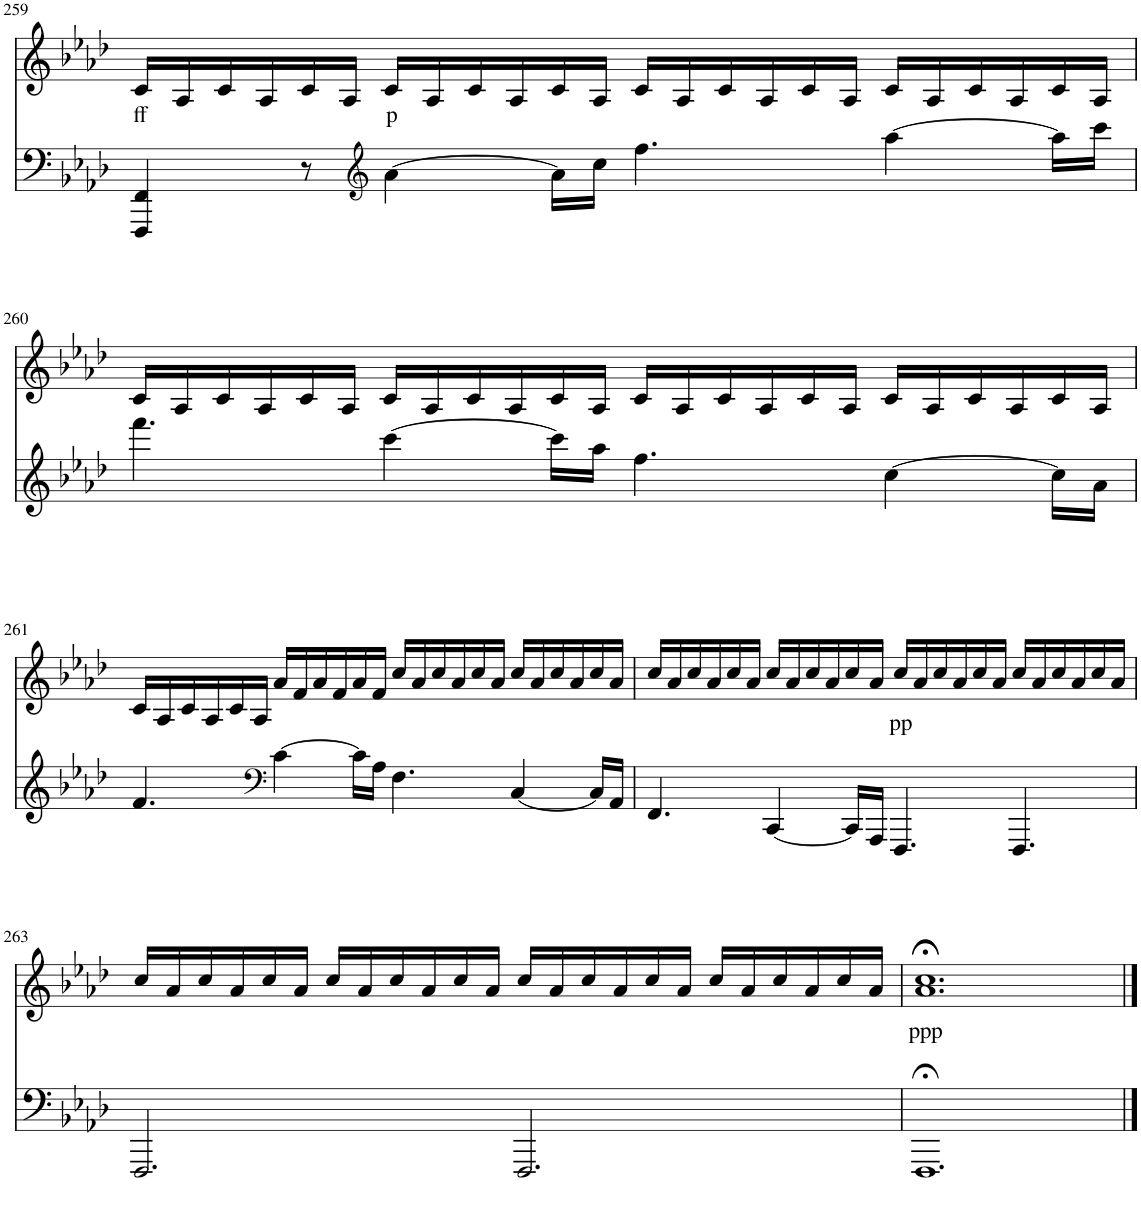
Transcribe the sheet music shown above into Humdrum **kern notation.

**kern	**kern	**text
*part2	*part1	*part1
*staff2	*staff1	*staff1
*I"piano	*I"piano	*
*I'Pno	*I'Pno	*
!!LO:PB:g=z
*clefF4	*clefG2	*
*k[b-e-a-d-]	*k[b-e-a-d-]	*
*M12/8	*M12/8	*
=259	=259	=259
!	!	!LO:LY:b
4FFF/ 4FF/	16c/LL	ff
.	16A-/	.
.	16c/	.
.	16A-/	.
8r	16c/	.
.	16A-/JJ	.
*clefG2	*	*
!	!	!LO:LY:b
[4a-\	16c/LL	p
.	16A-/	.
.	16c/	.
.	16A-/	.
16a-\LL]	16c/	.
16cc\JJ	16A-/JJ	.
4.ff\	16c/LL	.
.	16A-/	.
.	16c/	.
.	16A-/	.
.	16c/	.
.	16A-/JJ	.
[4aa-\	16c/LL	.
.	16A-/	.
.	16c/	.
.	16A-/	.
16aa-\LL]	16c/	.
16ccc\JJ	16A-/JJ	.
!!LO:LB:g=z
=260	=260	=260
4.fff\	16c/LL	.
.	16A-/	.
.	16c/	.
.	16A-/	.
.	16c/	.
.	16A-/JJ	.
[4ccc\	16c/LL	.
.	16A-/	.
.	16c/	.
.	16A-/	.
16ccc\LL]	16c/	.
16aa-\JJ	16A-/JJ	.
4.ff\	16c/LL	.
.	16A-/	.
.	16c/	.
.	16A-/	.
.	16c/	.
.	16A-/JJ	.
[4cc\	16c/LL	.
.	16A-/	.
.	16c/	.
.	16A-/	.
16cc\LL]	16c/	.
16a-\JJ	16A-/JJ	.
!!LO:LB:g=z
=261	=261	=261
4.f/	16c/LL	.
.	16A-/	.
.	16c/	.
.	16A-/	.
.	16c/	.
.	16A-/JJ	.
*clefF4	*	*
[4c\	16a-/LL	.
.	16f/	.
.	16a-/	.
.	16f/	.
16c\LL]	16a-/	.
16A-\JJ	16f/JJ	.
4.F\	16cc/LL	.
.	16a-/	.
.	16cc/	.
.	16a-/	.
.	16cc/	.
.	16a-/JJ	.
[4C/	16cc/LL	.
.	16a-/	.
.	16cc/	.
.	16a-/	.
16C/LL]	16cc/	.
16AA-/JJ	16a-/JJ	.
=262	=262	=262
4.FF/	16cc/LL	.
.	16a-/	.
.	16cc/	.
.	16a-/	.
.	16cc/	.
.	16a-/JJ	.
[4CC/	16cc/LL	.
.	16a-/	.
.	16cc/	.
.	16a-/	.
16CC/LL]	16cc/	.
16AAA-/JJ	16a-/JJ	.
!	!	!LO:LY:b
4.FFF/	16cc/LL	pp
.	16a-/	.
.	16cc/	.
.	16a-/	.
.	16cc/	.
.	16a-/JJ	.
4.FFF/	16cc/LL	.
.	16a-/	.
.	16cc/	.
.	16a-/	.
.	16cc/	.
.	16a-/JJ	.
!!LO:LB:g=z
=263	=263	=263
2.FFF/	16cc/LL	.
.	16a-/	.
.	16cc/	.
.	16a-/	.
.	16cc/	.
.	16a-/JJ	.
.	16cc/LL	.
.	16a-/	.
.	16cc/	.
.	16a-/	.
.	16cc/	.
.	16a-/JJ	.
2.FFF/	16cc/LL	.
.	16a-/	.
.	16cc/	.
.	16a-/	.
.	16cc/	.
.	16a-/JJ	.
.	16cc/LL	.
.	16a-/	.
.	16cc/	.
.	16a-/	.
.	16cc/	.
.	16a-/JJ	.
=264	=264	=264
!	!	!LO:LY:b
1.FFF;<	1.a-;< 1.cc;<	ppp
==	==	==
*-	*-	*-
